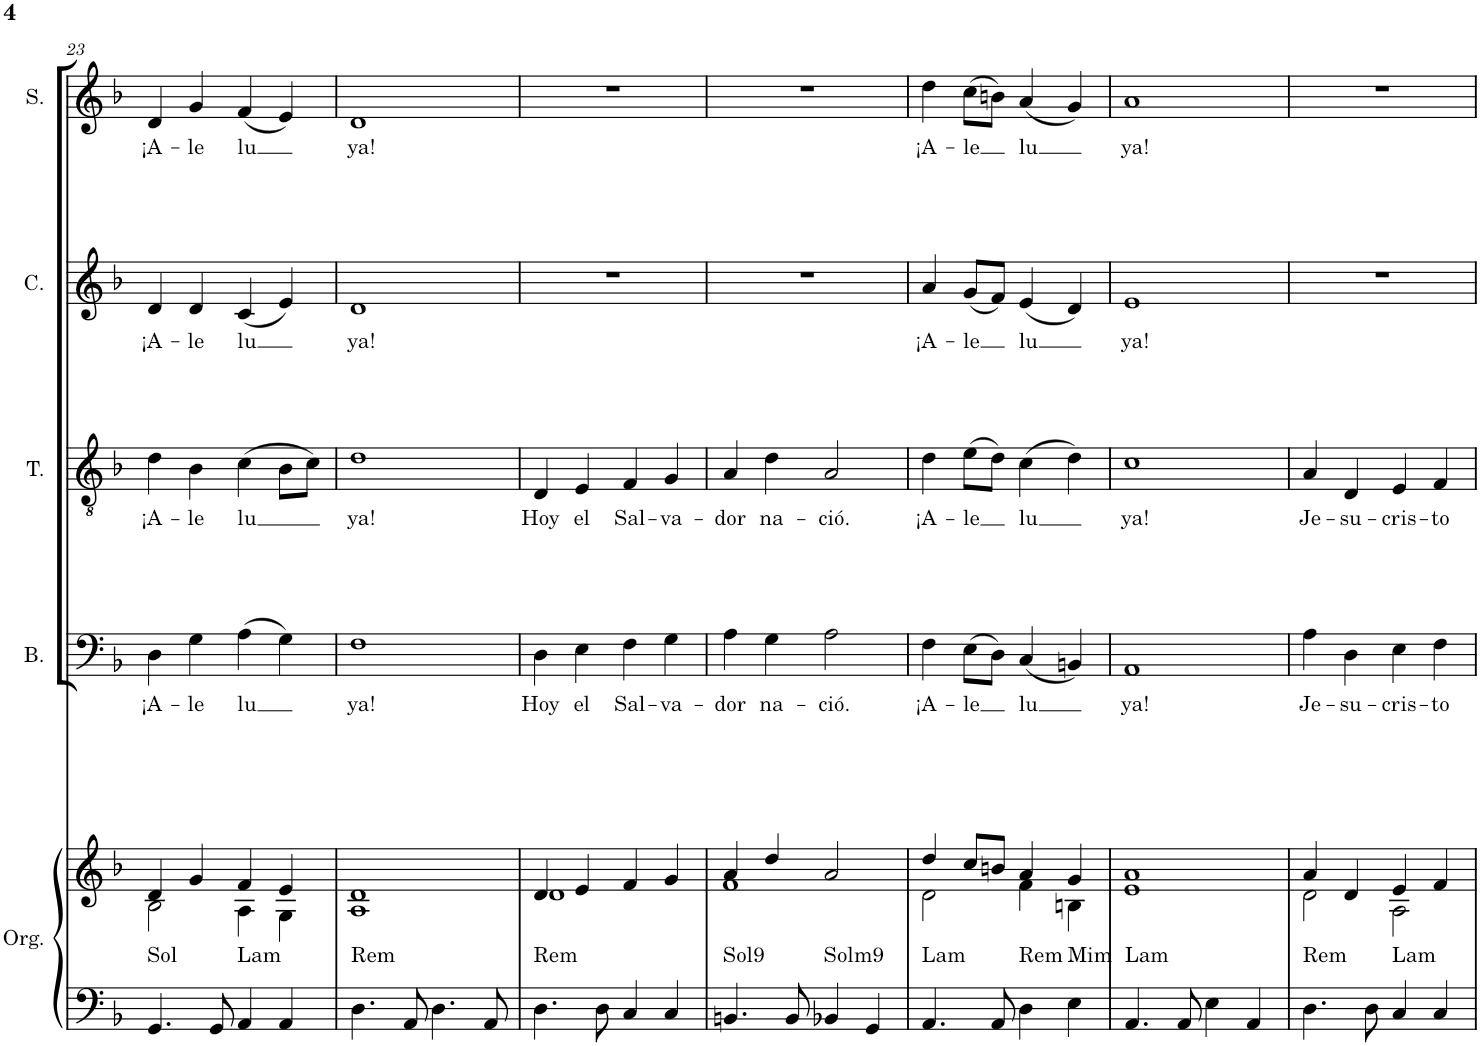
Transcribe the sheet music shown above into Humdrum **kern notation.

**kern	**kern	**harte	**kern	**text	**kern	**text	**kern	**text	**kern	**text
*part5	*part5	*part5	*part4	*part4	*part3	*part3	*part2	*part2	*part1	*part1
*staff6	*staff5	*	*staff4	*staff4	*staff3	*staff3	*staff2	*staff2	*staff1	*staff1
*I"Órgano	*	*	*I"Bajo	*	*I"Tenor	*	*I"Contralto	*	*I"Soprano	*
*	*	*	*I'B.	*	*I'T.	*	*I'C.	*	*I'S.	*
!!LO:PB:g=z
*clefF4	*clefG2	*	*clefF4	*	*clefGv2	*	*clefG2	*	*clefG2	*
*k[b-]	*k[b-]	*	*k[b-]	*	*k[b-]	*	*k[b-]	*	*k[b-]	*
*M2/2	*M2/2	*	*M2/2	*	*M2/2	*	*M2/2	*	*M2/2	*
*met(c|)	*met(c|)	*	*met(c|)	*	*met(c|)	*	*met(c|)	*	*met(c|)	*
=23	=23	=23	=23	=23	=23	=23	=23	=23	=23	=23
*	*^	*	*	*	*	*	*	*	*	*
!	!	!	!LO:H:kt=Sol	!	!LO:LY:b	!	!LO:LY:b	!	!LO:LY:b	!	!LO:LY:b
4.GG/	4d/	2B-\	N	4D\	¡A-	4d\	¡A-	4d/	¡A-	4d/	¡A-
!	!	!	!	!	!LO:LY:b	!	!LO:LY:b	!	!LO:LY:b	!	!LO:LY:b
.	4g/	.	.	4G\	-le	4B-\	-le	4d/	-le	4g/	-le
8GG/	.	.	.	.	.	.	.	.	.	.	.
!	!	!	!LO:H:kt=Lam	!	!LO:LY:b	!	!LO:LY:b	!	!LO:LY:b	!	!LO:LY:b
4AA/	4f/	4A\	N	(4A\	lu	(4c\	lu	(4c/	lu	(4f/	lu
4AA/	4e/	4G\	.	4G\)	.	8B-\L	.	4e/)	.	4e/)	.
.	.	.	.	.	.	8c\J)	.	.	.	.	.
=24	=24	=24	=24	=24	=24	=24	=24	=24	=24	=24	=24
!	!	!	!LO:H:kt=Rem	!	!LO:LY:b	!	!LO:LY:b	!	!LO:LY:b	!	!LO:LY:b
4.D\	1d	1A	N	1F	ya!	1d	ya!	1d	ya!	1d	ya!
8AA/	.	.	.	.	.	.	.	.	.	.	.
4.D\	.	.	.	.	.	.	.	.	.	.	.
8AA/	.	.	.	.	.	.	.	.	.	.	.
=25	=25	=25	=25	=25	=25	=25	=25	=25	=25	=25	=25
!	!	!	!LO:H:kt=Rem	!	!LO:LY:b	!	!LO:LY:b	!	!	!	!
4.D\	4d/	1d	N	4D\	Hoy	4D/	Hoy	1r	.	1r	.
!	!	!	!	!	!LO:LY:b	!	!LO:LY:b	!	!	!	!
.	4e/	.	.	4E\	el	4E/	el	.	.	.	.
8D\	.	.	.	.	.	.	.	.	.	.	.
!	!	!	!	!	!LO:LY:b	!	!LO:LY:b	!	!	!	!
4C/	4f/	.	.	4F\	Sal-	4F/	Sal-	.	.	.	.
!	!	!	!	!	!LO:LY:b	!	!LO:LY:b	!	!	!	!
4C/	4g/	.	.	4G\	-va-	4G/	-va-	.	.	.	.
=26	=26	=26	=26	=26	=26	=26	=26	=26	=26	=26	=26
!	!	!	!LO:H:kt=Sol9	!	!LO:LY:b	!	!LO:LY:b	!	!	!	!
4.BBn/	4a/	1f	N	4A\	-dor	4A/	-dor	1r	.	1r	.
!	!	!	!	!	!LO:LY:b	!	!LO:LY:b	!	!	!	!
.	4dd/	.	.	4G\	na-	4d\	na-	.	.	.	.
8BB/	.	.	.	.	.	.	.	.	.	.	.
!	!	!	!LO:H:kt=Solm9	!	!LO:LY:b	!	!LO:LY:b	!	!	!	!
4BB-X/	2a/	.	N	2A\	-ció.	2A/	-ció.	.	.	.	.
4GG/	.	.	.	.	.	.	.	.	.	.	.
=27	=27	=27	=27	=27	=27	=27	=27	=27	=27	=27	=27
!	!	!	!LO:H:kt=Lam	!	!LO:LY:b	!	!LO:LY:b	!	!LO:LY:b	!	!LO:LY:b
4.AA/	4dd/	2d\	N	4F\	¡A-	4d\	¡A-	4a/	¡A-	4dd\	¡A-
!	!	!	!	!	!LO:LY:b	!	!LO:LY:b	!	!LO:LY:b	!	!LO:LY:b
.	8cc/L	.	.	(8E\L	-le	(8e\L	-le	(8g/L	-le	(8cc\L	-le
8AA/	8bn/J	.	.	8D\J)	.	8d\J)	.	8f/J)	.	8bn\J)	.
!	!	!	!LO:H:kt=Rem	!	!LO:LY:b	!	!LO:LY:b	!	!LO:LY:b	!	!LO:LY:b
4D\	4a/	4f\	N	(4C/	lu	(4c\	lu	(4e/	lu	(4a/	lu
!	!	!	!LO:H:kt=Mim	!	!	!	!	!	!	!	!
4E\	4g/	4Bn\	N	4BBn/)	.	4d\)	.	4d/)	.	4g/)	.
=28	=28	=28	=28	=28	=28	=28	=28	=28	=28	=28	=28
!	!	!	!LO:H:kt=Lam	!	!LO:LY:b	!	!LO:LY:b	!	!LO:LY:b	!	!LO:LY:b
4.AA/	1a	1e	N	1AA	ya!	1c	ya!	1e	ya!	1a	ya!
8AA/	.	.	.	.	.	.	.	.	.	.	.
4E\	.	.	.	.	.	.	.	.	.	.	.
4AA/	.	.	.	.	.	.	.	.	.	.	.
=29	=29	=29	=29	=29	=29	=29	=29	=29	=29	=29	=29
!	!	!	!LO:H:kt=Rem	!	!LO:LY:b	!	!LO:LY:b	!	!	!	!
4.D\	4a/	2d\	N	4A\	Je-	4A/	Je-	1r	.	1r	.
!	!	!	!	!	!LO:LY:b	!	!LO:LY:b	!	!	!	!
.	4d/	.	.	4D\	-su-	4D/	-su-	.	.	.	.
8D\	.	.	.	.	.	.	.	.	.	.	.
!	!	!	!LO:H:kt=Lam	!	!LO:LY:b	!	!LO:LY:b	!	!	!	!
4C/	4e/	2A\	N	4E\	-cris-	4E/	-cris-	.	.	.	.
!	!	!	!	!	!LO:LY:b	!	!LO:LY:b	!	!	!	!
4C/	4f/	.	.	4F\	-to	4F/	-to	.	.	.	.
*	*v	*v	*	*	*	*	*	*	*	*	*
=	=	=	=	=	=	=	=	=	=	=
*-	*-	*-	*-	*-	*-	*-	*-	*-	*-	*-
